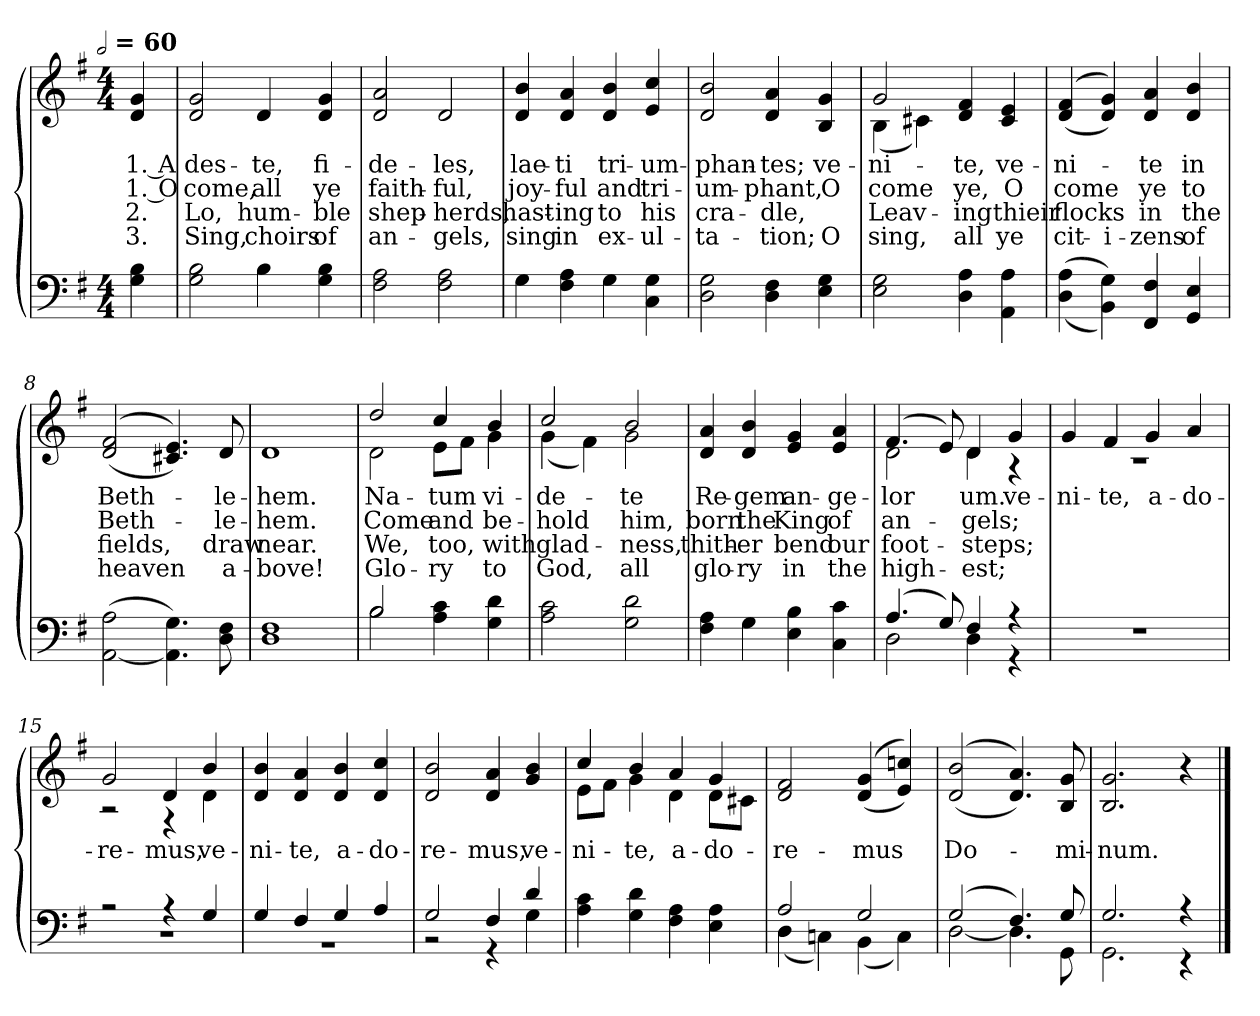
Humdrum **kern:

**kern	**kern	**text	**text	**text	**text
*part1	*part1	*part1	*part1	*part1	*part1
*staff2	*staff1	*staff1	*staff1	*staff1	*staff1
*clefF4	*clefG2	*	*	*	*
*k[f#]	*k[f#]	*	*	*	*
!!LO:TX:omd:t=[half] = 60
*M4/4	*M4/4	*	*	*	*
*MM120	*MM120	*	*	*	*
=1	=1	=1	=1	=1	=1
4G\ 4B\	4d/ 4g/	1. A	1. O	2.	3.
=2	=2	=2	=2	=2	=2
2G\ 2B\	2d/ 2g/	des-	come,	Lo,	Sing,
4B\	4d/	-te,	all	hum-	choirs
4G\ 4B\	4d/ 4g/	fi-	ye	-ble	of
=3	=3	=3	=3	=3	=3
2F#\ 2A\	2d/ 2a/	-de-	faith-	shep-	an-
2F#\ 2A\	2d/	-les,	-ful,	-herds,	-gels,
=4	=4	=4	=4	=4	=4
4G\	4d/ 4b/	lae-	joy-	hast-	sing
4F#\ 4A\	4d/ 4a/	-ti	-ful	-ing	in
4G\	4d/ 4b/	tri-	and	to	ex-
4C\ 4G\	4e/ 4cc/	-um-	tri-	his	-ul-
=5	=5	=5	=5	=5	=5
2D\ 2G\	2d/ 2b/	-phan-	-um-	cra-	-ta-
4D\ 4F#\	4d/ 4a/	-tes;	-phant,	-dle,	-tion;
4E\ 4G\	4B/ 4g/	ve-	O	.	O
!!LO:LB:g=z
=6	=6	=6	=6	=6	=6
*	*^	*	*	*	*
2E\ 2G\	2g/	(<4B\	-ni-	come	Leav-	sing,
.	.	4c#X\)	.	.	.	.
4D\ 4A\	4d/ 4f#/	2ryy	-te,	ye,	-ing	all
4AA\ 4A\	4c#/ 4e/	.	ve-	O	thieir	ye
*	*v	*v	*	*	*	*
=7	=7	=7	=7	=7	=7
(<(4D\ 4A\	(>(<4d/ 4f#/	-ni-	come	flocks	cit-
4BB\ 4G\))	4d/ 4g/))	.	.	.	-i-
4FF#/ 4F#/	4d/ 4a/	-te	ye	in	-zens
4GG/ 4E/	4d/ 4b/	in	to	the	of
=8	=8	=8	=8	=8	=8
([2AA\ 2A\	(<(>2d/ 2f#/	Beth-	Beth-	fields,	heaven
4.AA]\ 4.G\)	4.c#X/ 4.e/))	.	.	.	.
8D\ 8F#\	8d/	-le-	-le-	draw	a-
=9	=9	=9	=9	=9	=9
1D 1F#	1d	-hem.	-hem.	near.	-bove!
=10	=10	=10	=10	=10	=10
*^	*^	*	*	*	*
2B	2B	2dd/	2d\	Na-	Come	We,	Glo-
4A\ 4c\	2ryy	4cc/	8eL	-tum	and	too,	-ry
.	.	.	8f#J	.	.	.	.
4G\ 4d\	.	4b/	4g\	vi-	be-	with	to
*v	*v	*	*	*	*	*	*
!!LO:LB:g=z	!!
=11	=11	=11	=11	=11	=11	=11
2A\ 2c\	2cc/	(<4g\	-de-	-hold	glad-	God,
.	.	4f#\)	.	.	.	.
2G\ 2d\	2b/	2g\	-te	him,	-ness,	all
*	*v	*v	*	*	*	*
=12	=12	=12	=12	=12	=12
4F#\ 4A\	4d/ 4a/	Re-	born	thith-	glo-
4G\	4d/ 4b/	-gem	the	-er	-ry
4E\ 4B\	4e/ 4g/	an-	King	bend	in
4C\ 4c\	4e/ 4a/	-ge-	of	our	the
=13	=13	=13	=13	=13	=13
*^	*^	*	*	*	*
(4.A/	2D\	(>4.f#/	2d\	-lor	an-	foot-	high-
8G/)	.	8e/)	.	.	.	.	.
4F#/	4D\	4d/	4d\	um.	-gels;	-steps;	-est;
4r	4r	4g/	4r	ve-	.	.	.
*v	*v	*	*	*	*	*	*
=14	=14	=14	=14	=14	=14	=14
1r	4g/	1r	-ni-	.	.	.
.	4f#/	.	-te,	.	.	.
.	4g/	.	a-	.	.	.
.	4a/	.	-do-	.	.	.
=15	=15	=15	=15	=15	=15	=15
*^	*	*	*	*	*	*
2r	1r	2g/	2r	-re-	.	.	.
4r	.	4d/	4r	-mus,	.	.	.
4G/	.	4b/	4d\	ve-	.	.	.
*	*	*v	*v	*	*	*	*
!!LO:LB:g=z
=16	=16	=16	=16	=16	=16	=16
4G/	1r	4d/ 4b/	-ni-	.	.	.
4F#/	.	4d/ 4a/	-te,	.	.	.
4G/	.	4d/ 4b/	a-	.	.	.
4A/	.	4d/ 4cc/	-do-	.	.	.
=17	=17	=17	=17	=17	=17	=17
2G/	2r	2d/ 2b/	-re-	.	.	.
4F#/	4r	4d/ 4a/	-mus,	.	.	.
4d/	4G\	4g/ 4b/	ve-	.	.	.
*v	*v	*	*	*	*	*
=18	=18	=18	=18	=18	=18
*	*^	*	*	*	*
4A\ 4c\	4cc/	8eL	-ni-	.	.	.
.	.	8f#J	.	.	.	.
4G\ 4d\	4b/	4g\	-te,	.	.	.
4F#\ 4A\	4a/	4d\	a-	.	.	.
4E\ 4A\	4g/	8dL	-do-	.	.	.
.	.	8c#XJ	.	.	.	.
*	*v	*v	*	*	*	*
=19	=19	=19	=19	=19	=19
*^	*	*	*	*	*
2A/	(4D\	2d/ 2f#/	-re-	.	.	.
.	4Cn\)	.	.	.	.	.
2G/	(4BB\	(<(>4d/ 4g/	-mus	.	.	.
.	4C\)	4e/ 4ccn/))	.	.	.	.
=20	=20	=20	=20	=20	=20	=20
(2G/	[2D\	(<(>2d/ 2b/	Do-	.	.	.
4.F#/)	4.D\]	4.d/ 4.a/))	.	.	.	.
8G/	8GG\	8B/ 8g/	-mi-	.	.	.
=21	=21	=21	=21	=21	=21	=21
2.G/	2.GG\	2.B/ 2.g/	-num.	.	.	.
4r	4r	4r	.	.	.	.
*v	*v	*	*	*	*	*
==	==	==	==	==	==
*-	*-	*-	*-	*-	*-
